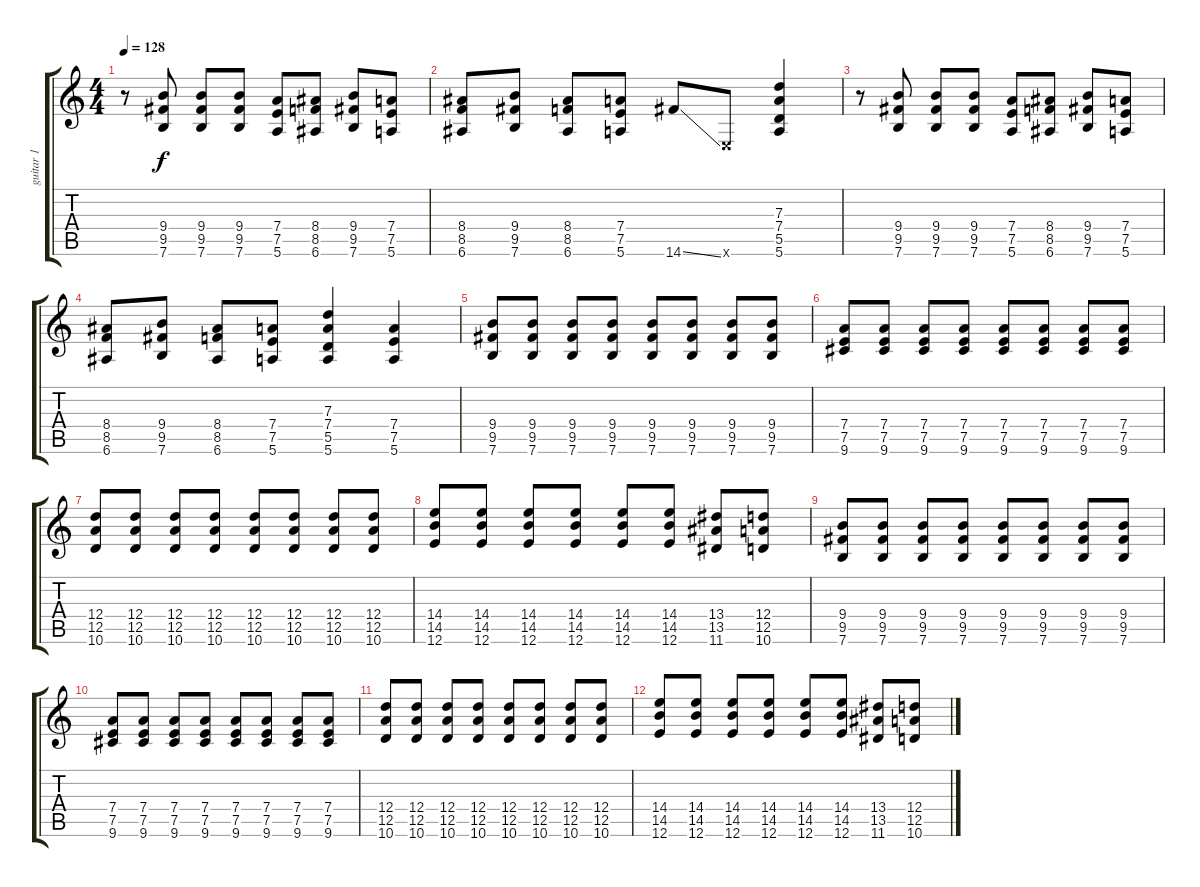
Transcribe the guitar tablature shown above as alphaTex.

\track ("guitar 1" "guitar 1") {instrument distortionguitar}
\staff {score tabs}
\tuning (E4 B3 G3 D3 A2 E2) {hide}
\ts (4 4)
\tempo 128
\clef g2
\ks c
r.8{dy f} (9.4 9.5 7.6).8 (9.4 9.5 7.6).8 (9.4 9.5 7.6).8 (7.4 7.5 5.6).8 (8.4 8.5 6.6).8 (9.4 9.5 7.6).8 (7.4 7.5 5.6).8 |
(8.4 8.5 6.6).8 (9.4 9.5 7.6).8 (8.4 8.5 6.6).8 (7.4 7.5 5.6).8 14.6{ss}.8 0.6{x}.8 (7.3 7.4 5.5 5.6).4 |
r.8 (9.4 9.5 7.6).8 (9.4 9.5 7.6).8 (9.4 9.5 7.6).8 (7.4 7.5 5.6).8 (8.4 8.5 6.6).8 (9.4 9.5 7.6).8 (7.4 7.5 5.6).8 |
(8.4 8.5 6.6).8 (9.4 9.5 7.6).8 (8.4 8.5 6.6).8 (7.4 7.5 5.6).8 (7.3 7.4 5.5 5.6).4 (7.4 7.5 5.6).4 |
(9.4 9.5 7.6).8 (9.4 9.5 7.6).8 (9.4 9.5 7.6).8 (9.4 9.5 7.6).8 (9.4 9.5 7.6).8 (9.4 9.5 7.6).8 (9.4 9.5 7.6).8 (9.4 9.5 7.6).8 |
(7.4 7.5 9.6).8 (7.4 7.5 9.6).8 (7.4 7.5 9.6).8 (7.4 7.5 9.6).8 (7.4 7.5 9.6).8 (7.4 7.5 9.6).8 (7.4 7.5 9.6).8 (7.4 7.5 9.6).8 |
(12.4 12.5 10.6).8 (12.4 12.5 10.6).8 (12.4 12.5 10.6).8 (12.4 12.5 10.6).8 (12.4 12.5 10.6).8 (12.4 12.5 10.6).8 (12.4 12.5 10.6).8 (12.4 12.5 10.6).8 |
(14.4 14.5 12.6).8 (14.4 14.5 12.6).8 (14.4 14.5 12.6).8 (14.4 14.5 12.6).8 (14.4 14.5 12.6).8 (14.4 14.5 12.6).8 (13.4 13.5 11.6).8 (12.4 12.5 10.6).8 |
(9.4 9.5 7.6).8 (9.4 9.5 7.6).8 (9.4 9.5 7.6).8 (9.4 9.5 7.6).8 (9.4 9.5 7.6).8 (9.4 9.5 7.6).8 (9.4 9.5 7.6).8 (9.4 9.5 7.6).8 |
(7.4 7.5 9.6).8 (7.4 7.5 9.6).8 (7.4 7.5 9.6).8 (7.4 7.5 9.6).8 (7.4 7.5 9.6).8 (7.4 7.5 9.6).8 (7.4 7.5 9.6).8 (7.4 7.5 9.6).8 |
(12.4 12.5 10.6).8 (12.4 12.5 10.6).8 (12.4 12.5 10.6).8 (12.4 12.5 10.6).8 (12.4 12.5 10.6).8 (12.4 12.5 10.6).8 (12.4 12.5 10.6).8 (12.4 12.5 10.6).8 |
(14.4 14.5 12.6).8 (14.4 14.5 12.6).8 (14.4 14.5 12.6).8 (14.4 14.5 12.6).8 (14.4 14.5 12.6).8 (14.4 14.5 12.6).8 (13.4 13.5 11.6).8 (12.4 12.5 10.6).8
